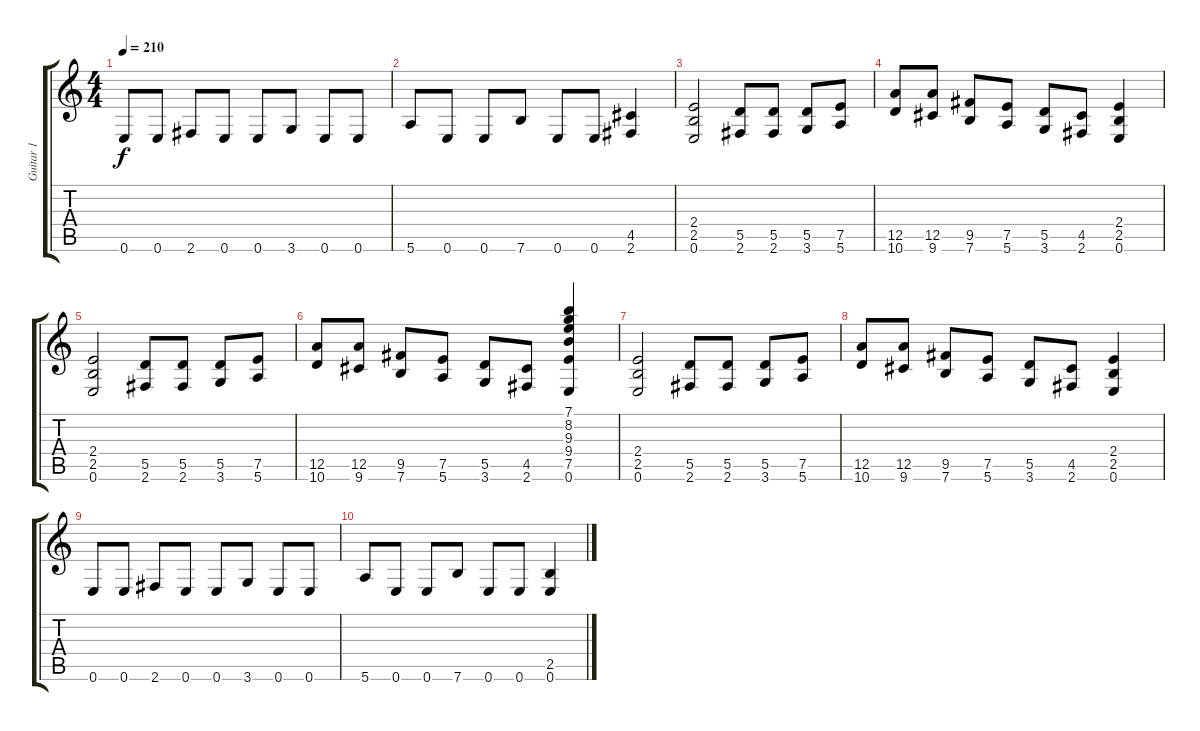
\track ("Guitar 1" "Guitar 1") {instrument electricguitarclean}
\staff {score tabs}
\tuning (E4 B3 G3 D3 A2 E2) {hide}
\ts (4 4)
\tempo 210
\clef g2
\ks c
0.6.8{dy f} 0.6.8 2.6.8 0.6.8 0.6.8 3.6.8 0.6.8 0.6.8 |
5.6.8 0.6.8 0.6.8 7.6.8 0.6.8 0.6.8 (4.5 2.6).4 |
(2.4 2.5 0.6).2 (5.5 2.6).8 (5.5 2.6).8 (5.5 3.6).8 (7.5 5.6).8 |
(12.5 10.6).8 (12.5 9.6).8 (9.5 7.6).8 (7.5 5.6).8 (5.5 3.6).8 (4.5 2.6).8 (2.4 2.5 0.6).4 |
(2.4 2.5 0.6).2 (5.5 2.6).8 (5.5 2.6).8 (5.5 3.6).8 (7.5 5.6).8 |
(12.5 10.6).8 (12.5 9.6).8 (9.5 7.6).8 (7.5 5.6).8 (5.5 3.6).8 (4.5 2.6).8 (7.1 8.2 9.3 9.4 7.5 0.6).4 |
(2.4 2.5 0.6).2 (5.5 2.6).8 (5.5 2.6).8 (5.5 3.6).8 (7.5 5.6).8 |
(12.5 10.6).8 (12.5 9.6).8 (9.5 7.6).8 (7.5 5.6).8 (5.5 3.6).8 (4.5 2.6).8 (2.4 2.5 0.6).4 |
0.6.8 0.6.8 2.6.8 0.6.8 0.6.8 3.6.8 0.6.8 0.6.8 |
5.6.8 0.6.8 0.6.8 7.6.8 0.6.8 0.6.8 (2.5 0.6).4
